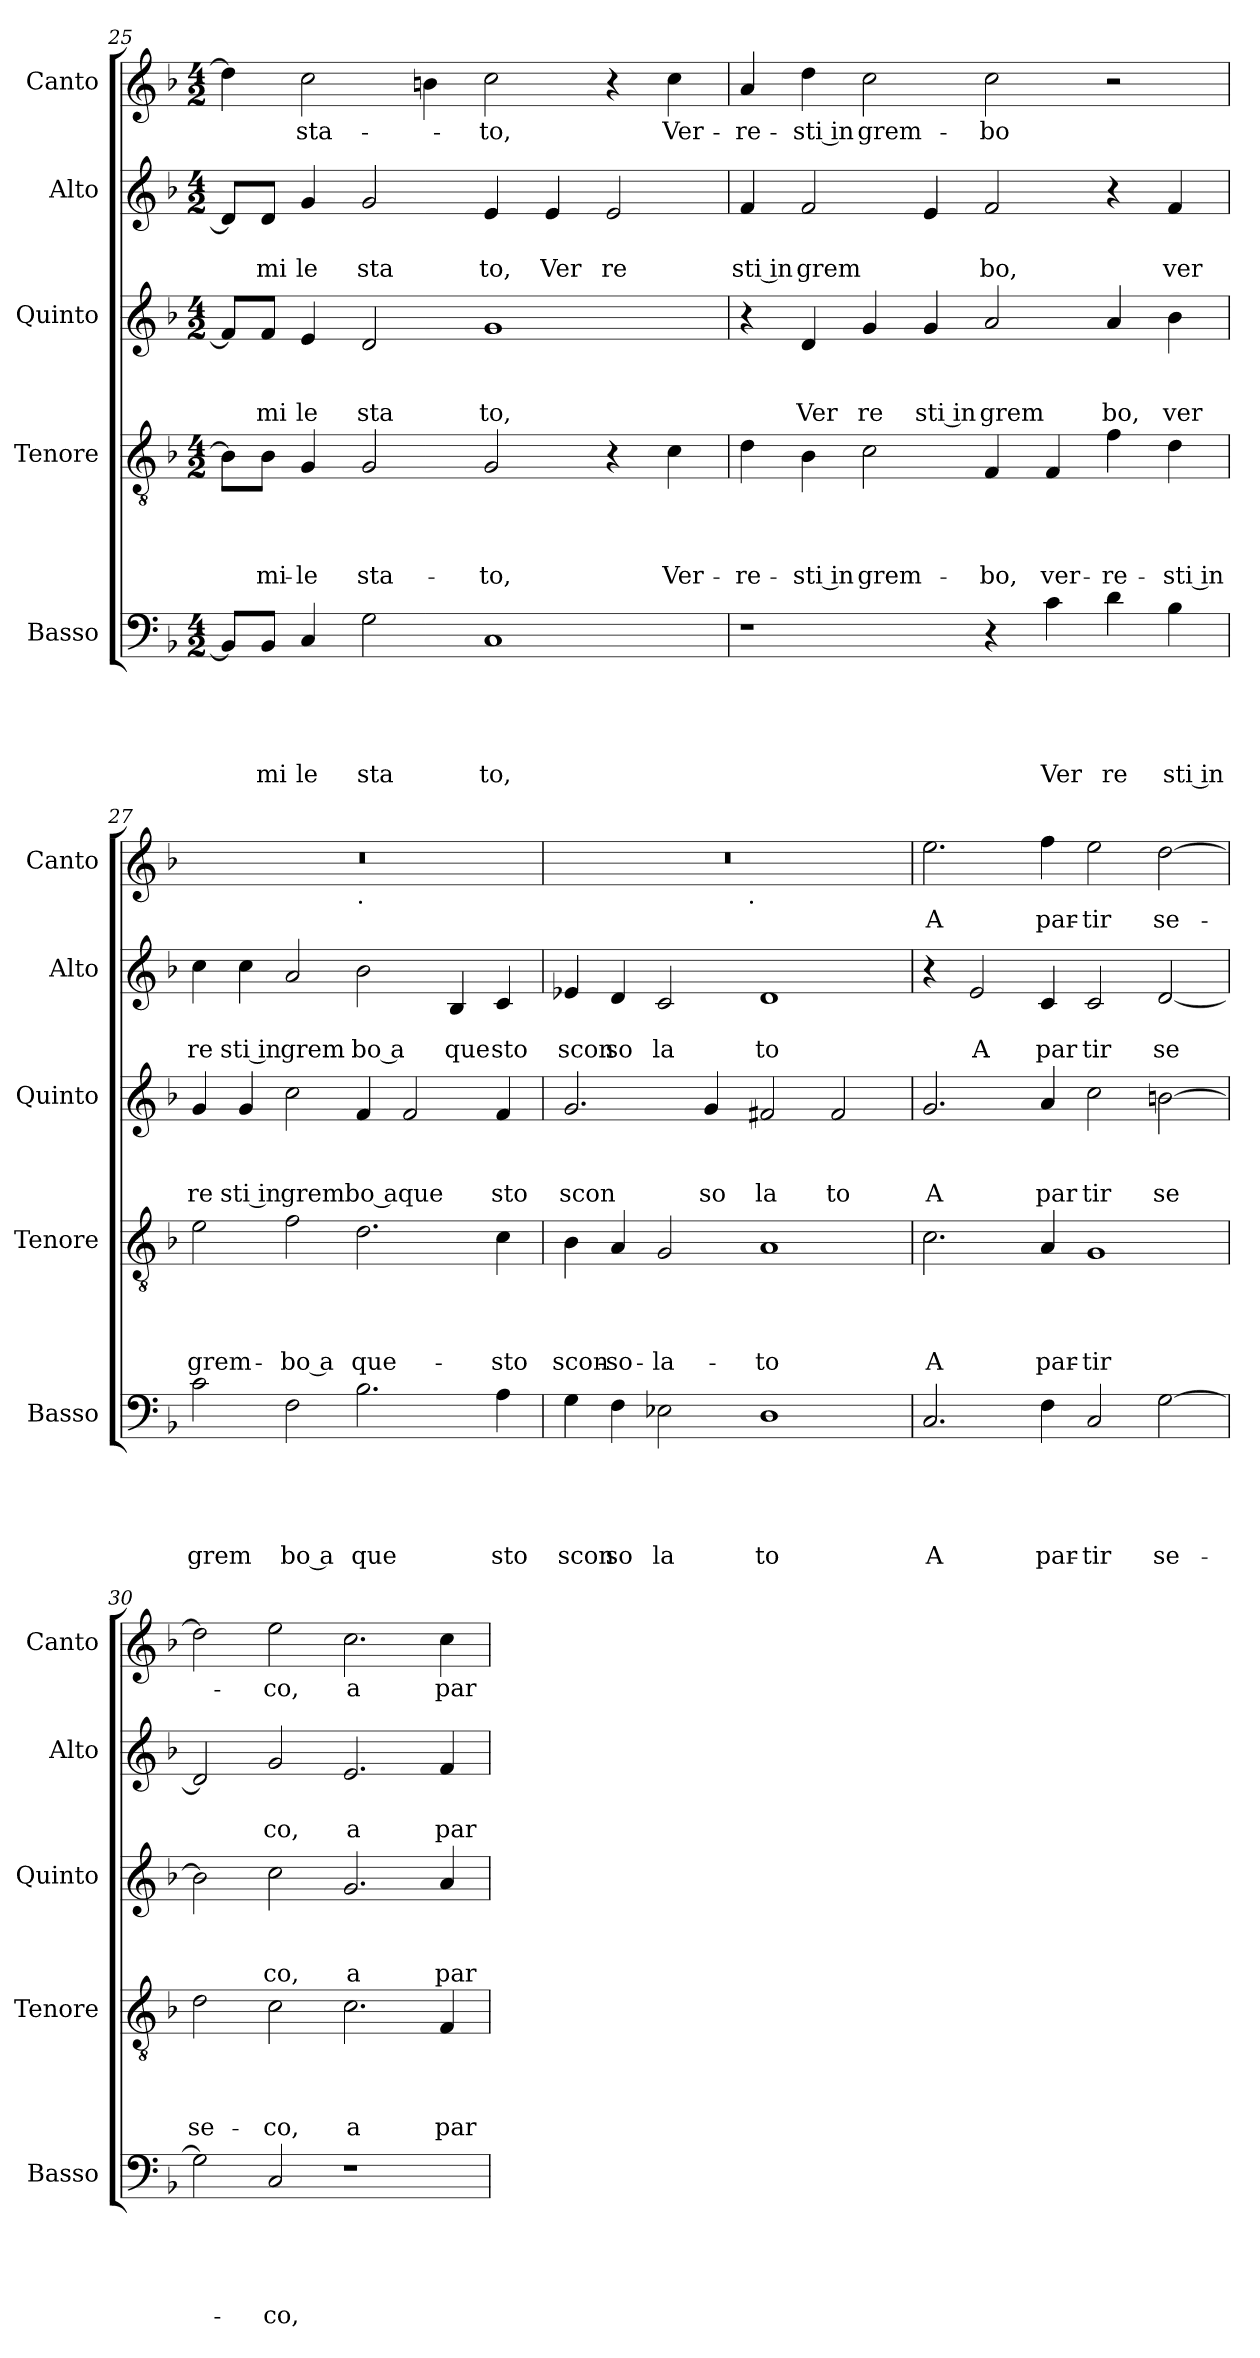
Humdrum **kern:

**kern	**text	**text	**text	**text	**text	**kern	**text	**text	**text	**text	**kern	**text	**text	**text	**kern	**text	**text	**kern	**text
*part5	*part5	*part5	*part5	*part5	*part5	*part4	*part4	*part4	*part4	*part4	*part3	*part3	*part3	*part3	*part2	*part2	*part2	*part1	*part1
*staff5	*staff5	*staff5	*staff5	*staff5	*staff5	*staff4	*staff4	*staff4	*staff4	*staff4	*staff3	*staff3	*staff3	*staff3	*staff2	*staff2	*staff2	*staff1	*staff1
*I"Basso	*	*	*	*	*	*I"Tenore	*	*	*	*	*I"Quinto	*	*	*	*I"Alto	*	*	*I"Canto	*
*I'Basso	*	*	*	*	*	*I'Tenore	*	*	*	*	*I'Quinto	*	*	*	*I'Alto	*	*	*I'Canto	*
*clefF4	*	*	*	*	*	*clefGv2	*	*	*	*	*clefG2	*	*	*	*clefG2	*	*	*clefG2	*
*k[b-]	*	*	*	*	*	*k[b-]	*	*	*	*	*k[b-]	*	*	*	*k[b-]	*	*	*k[b-]	*
*F:	*	*	*	*	*	*F:	*	*	*	*	*F:	*	*	*	*F:	*	*	*F:	*
*M4/2	*	*	*	*	*	*M4/2	*	*	*	*	*M4/2	*	*	*	*M4/2	*	*	*M4/2	*
=25	=25	=25	=25	=25	=25	=25	=25	=25	=25	=25	=25	=25	=25	=25	=25	=25	=25	=25	=25
8BB-/L]	.	.	.	.	.	8B-\L]	.	.	.	.	8f/L]	.	.	.	8d/L]	.	.	4dd\]	.
!	!	!	!	!	!LO:LY:b	!	!	!	!	!LO:LY:b	!	!	!	!LO:LY:b	!	!	!LO:LY:b	!	!
8BB-/J	.	.	.	.	mi	8B-\J	.	.	.	-mi-	8f/J	.	.	mi	8d/J	.	mi	.	.
!	!	!	!	!	!LO:LY:b	!	!	!	!	!LO:LY:b	!	!	!	!LO:LY:b	!	!	!LO:LY:b	!	!LO:LY:b
4C/	.	.	.	.	le	4G/	.	.	.	-le	4e/	.	.	le	4g/	.	le	2cc\	sta-
!	!	!	!	!	!LO:LY:b	!	!	!	!	!LO:LY:b	!	!	!	!LO:LY:b	!	!	!LO:LY:b	!	!
2G\	.	.	.	.	sta	2G/	.	.	.	sta-	2d/	.	.	sta	2g/	.	sta	.	.
.	.	.	.	.	.	.	.	.	.	.	.	.	.	.	.	.	.	4bn\	.
!	!	!	!	!	!LO:LY:b	!	!	!	!	!LO:LY:b	!	!	!	!LO:LY:b	!	!	!LO:LY:b	!	!LO:LY:b
1C	.	.	.	.	to,	2G/	.	.	.	-to,	1g	.	.	to,	4e/	.	to,	2cc\	-to,
!	!	!	!	!	!	!	!	!	!	!	!	!	!	!	!	!	!LO:LY:b	!	!
.	.	.	.	.	.	.	.	.	.	.	.	.	.	.	4e/	.	Ver	.	.
!	!	!	!	!	!	!	!	!	!	!	!	!	!	!	!	!	!LO:LY:b	!	!
.	.	.	.	.	.	4r	.	.	.	.	.	.	.	.	2e/	.	re	4r	.
!	!	!	!	!	!	!	!	!	!	!LO:LY:b	!	!	!	!	!	!	!	!	!LO:LY:b
.	.	.	.	.	.	4c\	.	.	.	Ver-	.	.	.	.	.	.	.	4cc\	Ver-
=26	=26	=26	=26	=26	=26	=26	=26	=26	=26	=26	=26	=26	=26	=26	=26	=26	=26	=26	=26
!	!	!	!	!	!	!	!	!	!	!LO:LY:b	!	!	!	!	!	!	!LO:LY:b:rj	!	!LO:LY:b
1r	.	.	.	.	.	4d\	.	.	.	-re-	4r	.	.	.	4f/	.	sti in	4a/	-re-
!	!	!	!	!	!	!	!	!	!	!LO:LY:b:rj	!	!	!	!LO:LY:b	!	!	!LO:LY:b	!	!LO:LY:b:rj
.	.	.	.	.	.	4B-\	.	.	.	-sti in	4d/	.	.	Ver	2f/	.	grem	4dd\	-sti in
!	!	!	!	!	!	!	!	!	!	!LO:LY:b	!	!	!	!LO:LY:b	!	!	!	!	!LO:LY:b
.	.	.	.	.	.	2c\	.	.	.	grem-	4g/	.	.	re	.	.	.	2cc\	grem-
!	!	!	!	!	!	!	!	!	!	!	!	!	!	!LO:LY:b:rj	!	!	!	!	!
.	.	.	.	.	.	.	.	.	.	.	4g/	.	.	sti in	4e/	.	.	.	.
!	!	!	!	!	!	!	!	!	!	!LO:LY:b	!	!	!	!LO:LY:b	!	!	!LO:LY:b	!	!LO:LY:b
4r	.	.	.	.	.	4F/	.	.	.	-bo,	2a/	.	.	grem	2f/	.	bo,	2cc\	-bo
!	!	!	!	!	!LO:LY:b	!	!	!	!	!LO:LY:b	!	!	!	!	!	!	!	!	!
4c\	.	.	.	.	Ver	4F/	.	.	.	ver-	.	.	.	.	.	.	.	.	.
!	!	!	!	!	!LO:LY:b	!	!	!	!	!LO:LY:b	!	!	!	!LO:LY:b	!	!	!	!	!
4d\	.	.	.	.	re	4f\	.	.	.	-re-	4a/	.	.	bo,	4r	.	.	2r	.
!	!	!	!	!	!LO:LY:b:rj	!	!	!	!	!LO:LY:b:rj	!	!	!	!LO:LY:b	!	!	!LO:LY:b	!	!
4B-\	.	.	.	.	sti in	4d\	.	.	.	-sti in	4b-\	.	.	ver	4f/	.	ver	.	.
=27	=27	=27	=27	=27	=27	=27	=27	=27	=27	=27	=27	=27	=27	=27	=27	=27	=27	=27	=27
!	!	!	!	!	!LO:LY:b	!	!	!	!	!LO:LY:b	!	!	!	!LO:LY:b	!	!	!LO:LY:b	!	!
*	*	*	*	*	*	*	*	*	*	*	*	*	*	*	*	*	*	*^	*
2c\	.	.	.	.	grem	2e\	.	.	.	grem-	4g/	.	.	re	4cc\	.	re	0r	1ryy	.
!	!	!	!	!	!	!	!	!	!	!	!	!	!	!LO:LY:b:rj	!	!	!LO:LY:b:rj	!	!	!
.	.	.	.	.	.	.	.	.	.	.	4g/	.	.	sti in	4cc\	.	sti in	.	.	.
!	!	!	!	!	!LO:LY:b:rj	!	!	!	!	!LO:LY:b:rj	!	!	!	!LO:LY:b	!	!	!LO:LY:b	!	!	!
2F\	.	.	.	.	bo a	2f\	.	.	.	-bo a	2cc\	.	.	grem	2a/	.	grem	.	.	.
!	!	!	!	!	!	!	!	!	!	!	!	!	!	!	!	!	!	!	!LO:TX:b:t=.	!
!	!	!	!	!	!LO:LY:b	!	!	!	!	!LO:LY:b	!	!	!	!LO:LY:b:rj	!	!	!LO:LY:b:rj	!	!	!
2.B-\	.	.	.	.	que	2.d\	.	.	.	que-	4f/	.	.	bo a	2b-\	.	bo a	.	1ryy	.
!	!	!	!	!	!	!	!	!	!	!	!	!	!	!LO:LY:b	!	!	!	!	!	!
.	.	.	.	.	.	.	.	.	.	.	2f/	.	.	que	.	.	.	.	.	.
!	!	!	!	!	!	!	!	!	!	!	!	!	!	!	!	!	!LO:LY:b	!	!	!
.	.	.	.	.	.	.	.	.	.	.	.	.	.	.	4B-/	.	que	.	.	.
!	!	!	!	!	!LO:LY:b	!	!	!	!	!LO:LY:b	!	!	!	!LO:LY:b	!	!	!LO:LY:b	!	!	!
4A\	.	.	.	.	sto	4c\	.	.	.	-sto	4f/	.	.	sto	4c/	.	sto	.	.	.
=28	=28	=28	=28	=28	=28	=28	=28	=28	=28	=28	=28	=28	=28	=28	=28	=28	=28	=28	=28	=28
!	!	!	!	!	!LO:LY:b	!	!	!	!	!LO:LY:b	!	!	!	!LO:LY:b	!	!	!LO:LY:b	!	!	!
4G\	.	.	.	.	scon	4B-\	.	.	.	scon-	2.g/	.	.	scon	4e-X/	.	scon	0r	2ryy	.
!	!	!	!	!	!LO:LY:b	!	!	!	!	!LO:LY:b	!	!	!	!	!	!	!LO:LY:b	!	!	!
4F\	.	.	.	.	so	4A/	.	.	.	-so-	.	.	.	.	4d/	.	so	.	.	.
!	!	!	!	!	!LO:LY:b	!	!	!	!	!LO:LY:b	!	!	!	!	!	!	!LO:LY:b	!	!	!
2E-X\	.	.	.	.	la	2G/	.	.	.	-la-	.	.	.	.	2c/	.	la	.	4...ryy	.
!	!	!	!	!	!	!	!	!	!	!	!	!	!	!LO:LY:b	!	!	!	!	!	!
.	.	.	.	.	.	.	.	.	.	.	4g/	.	.	so	.	.	.	.	.	.
!	!	!	!	!	!	!	!	!	!	!	!	!	!	!	!	!	!	!	!LO:TX:b:t=.	!
.	.	.	.	.	.	.	.	.	.	.	.	.	.	.	.	.	.	.	1ryy	.
!	!	!	!	!	!LO:LY:b	!	!	!	!	!LO:LY:b	!	!	!	!LO:LY:b	!	!	!LO:LY:b	!	!	!
1D	.	.	.	.	to	1A	.	.	.	-to	2f#X/	.	.	la	1d	.	to	.	.	.
!	!	!	!	!	!	!	!	!	!	!	!	!	!	!LO:LY:b	!	!	!	!	!	!
.	.	.	.	.	.	.	.	.	.	.	2f#/	.	.	to	.	.	.	.	.	.
.	.	.	.	.	.	.	.	.	.	.	.	.	.	.	.	.	.	.	32ryy	.
!!LO:LB:g=z
=29	=29	=29	=29	=29	=29	=29	=29	=29	=29	=29	=29	=29	=29	=29	=29	=29	=29	=29	=29	=29
!	!	!	!	!	!LO:LY:b	!	!	!	!	!LO:LY:b	!	!	!	!LO:LY:b	!	!	!	!	!	!LO:LY:b
*	*	*	*	*	*	*	*	*	*	*	*	*	*	*	*	*	*	*v	*v	*
2.C/	.	.	.	.	A	2.c\	.	.	.	A	2.g/	.	.	A	4r	.	.	2.ee\	A
!	!	!	!	!	!	!	!	!	!	!	!	!	!	!	!	!	!LO:LY:b	!	!
.	.	.	.	.	.	.	.	.	.	.	.	.	.	.	2e/	.	A	.	.
!	!	!	!	!	!LO:LY:b	!	!	!	!	!LO:LY:b	!	!	!	!LO:LY:b	!	!	!LO:LY:b	!	!LO:LY:b
4F\	.	.	.	.	par-	4A/	.	.	.	par-	4a/	.	.	par	4c/	.	par	4ff\	par-
!	!	!	!	!	!LO:LY:b	!	!	!	!	!LO:LY:b	!	!	!	!LO:LY:b	!	!	!LO:LY:b	!	!LO:LY:b
2C/	.	.	.	.	-tir	1G	.	.	.	-tir	2cc\	.	.	tir	2c/	.	tir	2ee\	-tir
!	!	!	!	!	!LO:LY:b	!	!	!	!	!	!	!	!	!LO:LY:b	!	!	!LO:LY:b	!	!LO:LY:b
[>2G\	.	.	.	.	se-	.	.	.	.	.	[>2bn\	.	.	se	[<2d/	.	se	[>2dd\	se-
=30	=30	=30	=30	=30	=30	=30	=30	=30	=30	=30	=30	=30	=30	=30	=30	=30	=30	=30	=30
!	!	!	!	!	!	!	!	!	!	!LO:LY:b	!	!	!	!	!	!	!	!	!
2G\]	.	.	.	.	.	2d\	.	.	.	se-	2b\]	.	.	.	2d/]	.	.	2dd\]	.
!	!	!	!	!	!LO:LY:b	!	!	!	!	!LO:LY:b	!	!	!	!LO:LY:b	!	!	!LO:LY:b	!	!LO:LY:b
2C/	.	.	.	.	-co,	2c\	.	.	.	-co,	2cc\	.	.	co,	2g/	.	co,	2ee\	-co,
!	!	!	!	!	!	!	!	!	!	!LO:LY:b	!	!	!	!LO:LY:b	!	!	!LO:LY:b	!	!LO:LY:b
1r	.	.	.	.	.	2.c\	.	.	.	a	2.g/	.	.	a	2.e/	.	a	2.cc\	a
!	!	!	!	!	!	!	!	!	!	!LO:LY:b	!	!	!	!LO:LY:b	!	!	!LO:LY:b	!	!LO:LY:b
.	.	.	.	.	.	4F/	.	.	.	par-	4a/	.	.	par	4f/	.	par	4cc\	par-
=	=	=	=	=	=	=	=	=	=	=	=	=	=	=	=	=	=	=	=
*-	*-	*-	*-	*-	*-	*-	*-	*-	*-	*-	*-	*-	*-	*-	*-	*-	*-	*-	*-
